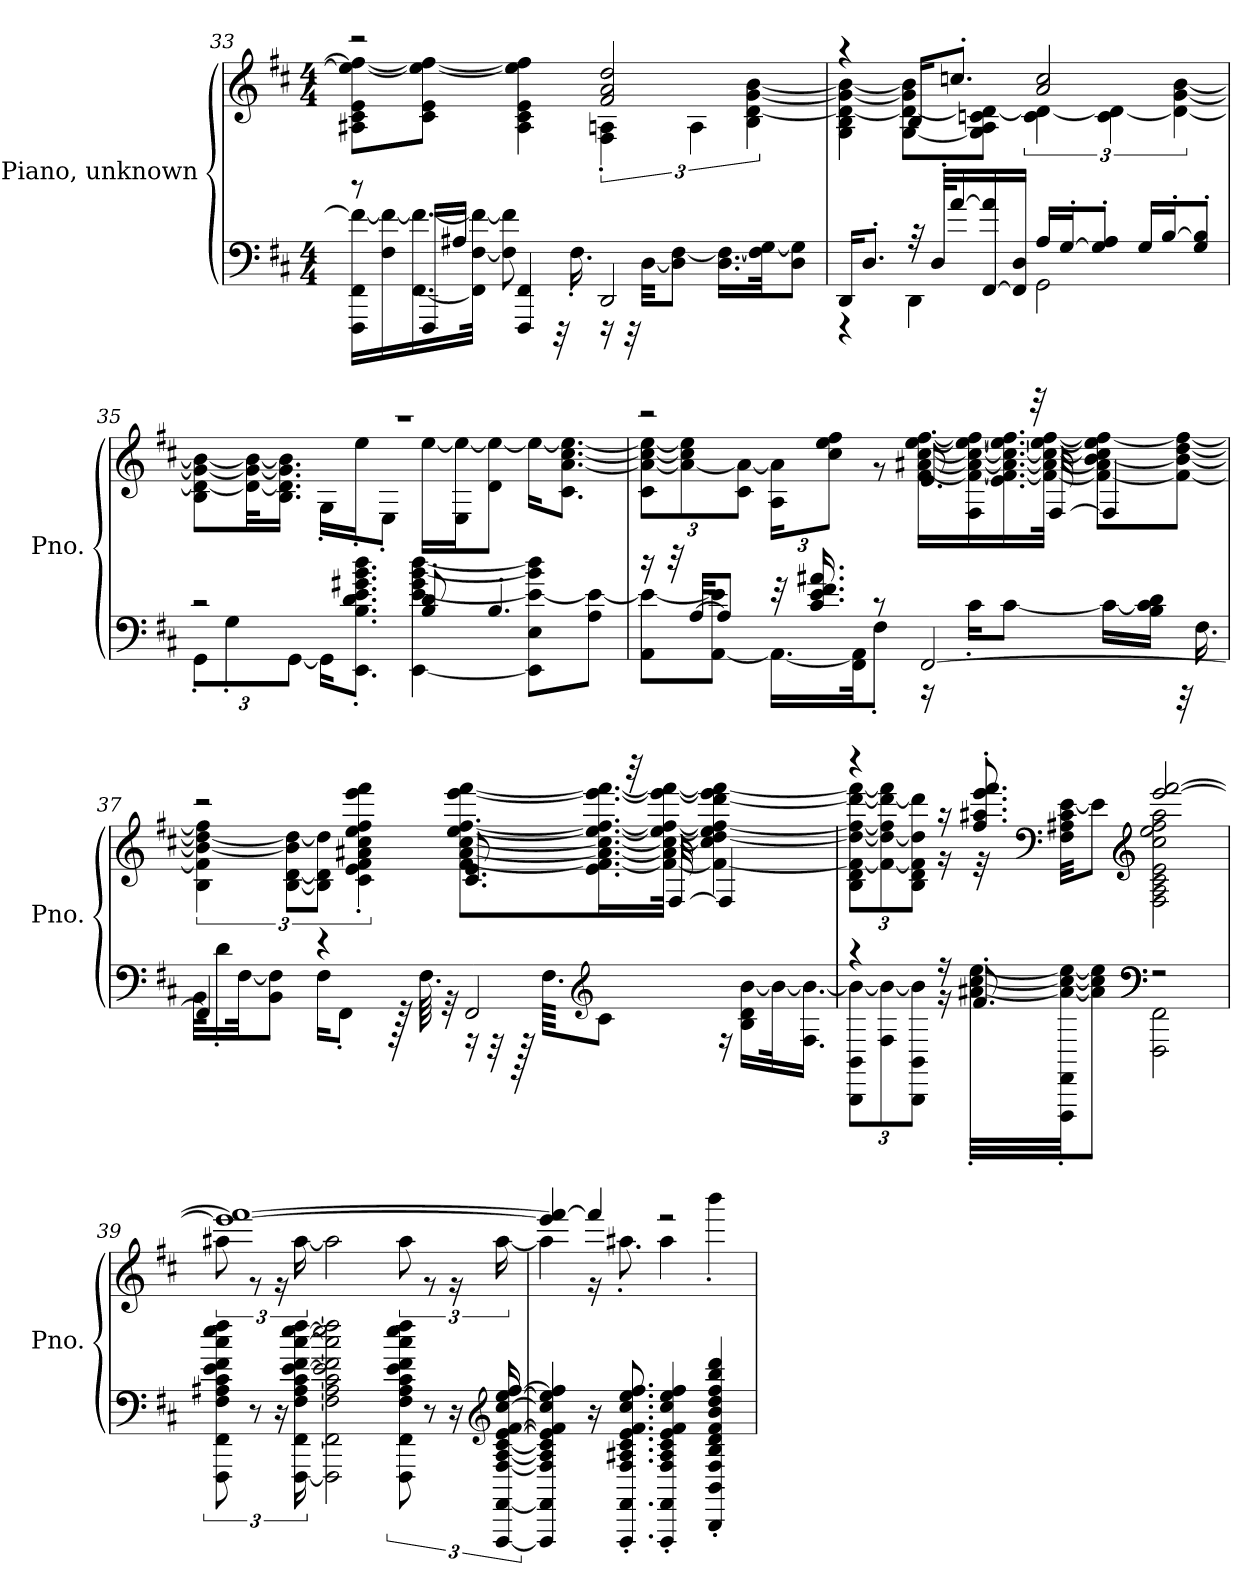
**kern	**kern
*part1	*part1
*staff2	*staff1
*I"Piano, unknown	*
*I'Pno.	*
!!LO:LB:g=z
*clefF4	*clefG2
*k[f#c#]	*k[f#c#]
*M4/4	*M4/4
=33	=33
*^	*^
8r	16FFF#\ 16FF#\ 16f#\_LL	2r	8A#X\ 8c#\ 8e\ 8ee\_ 8ff#\_L
.	16F#\ 16f#\_	.	.
16FFF#/LL	[16.FF#\ 16.f#\_	.	8c#\ 8e\ 8ee\_ 8ff#\_J
16A#X/JJ	.	.	.
.	32FF#\] [32F#\ 32f#\_JJk	.	.
4FFF#/ 4FF#/	8F#\] 8f#\]	.	4A#\ 4c#\ 4e\ 4ee\] 4ff#\]
.	32r	.	.
.	16.F#'\	.	.
2DD/	16r	2f#/ 2a/ 2dd/	6F#\' 6An\'
.	32r	.	.
.	[32D\KKL	.	.
.	8D\] [8F#\J	.	.
.	.	.	6A\
.	16.D\ 16.F#\_LL	.	.
.	.	.	6B\ [6d\ [6g\ [6b\
.	32F#\] [32G\JK	.	.
.	8D\ 8G\]J	.	.
=34	=34	=34	=34
16DD/KL	4r	4r	4G\ 4B\ 4d\_ 4g\_ 4b\_
8.D'/J	.	.	.
32r	4DD\	16B/KL	[8G\ 8d\_ 8g\] 8b\]L
32D'/KLL	.	.	.
[16a/	.	8.ccn'/J	.
[16FF#/ 16a/]	.	.	8G\] 8A\ 8cn\ 8d\_J
16FF#/] 16D/JJ	.	.	.
16A/LL	2GG\	2a/ 2cc/	6c\ 6d\_
[16G'/J	.	.	.
8G/]' 8A/'J	.	.	.
.	.	.	6c\ 6d\_
16G/LL	.	.	.
[16B'/J	.	.	.
.	.	.	6d\_ [6g\ [6b\
8G/' 8B/]'J	.	.	.
!!LO:LB:g=z	!!
=35	=35	=35	=35
*	*Xbrackettup	*	*
2r	12GG'\L	1r	8B\ 8d\_ 8g\_ 8b\_L
.	12G'\	.	.
.	.	.	32d\_ 32g\_ 32b\_KL
.	.	.	16.B\ 16.d\] 16.g\] 16.b\]JJ
.	[12GG\J	.	.
.	16GG\KL]	.	16G'\LL
.	8.EE\' 8.B\' 8.d\' 8.e\' 8.g#X\' 8.b\' 8.dd\'J	.	16ee'\J
.	.	.	8E'\J
8B/' 8d/'	[4EE\ [4e\ 4g#\ [4b\ [4dd\	.	[16ee\LL
.	.	.	16E\ 16ee\_J
4.B'/	.	.	8d\ 8ee\_J
.	8EE\] 8E\ 8e\_ 8b\] 8dd\]L	.	16ee\KL_
.	.	.	8.c#\ [8.a\ [8.cc#\ 8.ee\_J
.	8A\ 8e\_J	.	.
!!LO:LB:g=z	!!
=36	=36	=36	=36
*	*	*	*Xbrackettup
16r	8AA\ 8e\_L	2r	12c#\ 12a\_ 12cc#\_ 12ee\_L
32r	.	.	.
.	.	.	12a\_ 12cc#\] 12ee\]
[32A/KKL	.	.	.
8A/J]	[8AA\ 8e\]J	.	.
.	.	.	12c#\ 12a\_J
32r	16.AA\LL_	.	24A\ 24a\]KL
16.c#/ 16.e/ 16.f#/ 16.a#X/	.	.	.
.	.	.	12cc#\ 12ee\ 12ff#\J
.	32FF#\ 32AA\]JK	.	.
8r	8F#'\J	.	8r
[2FF#/	16r	8.e'/	[16f#\ [16a#X\ [16cc#\ [16ee\ [16ff#\LL
.	16c#'\KL	.	16F#\ 16f#\_ 16a#\_ 16cc#\_ 16ee\_ 16ff#\_
.	[8c#\J	.	16.e\ 16.f#\_ 16.a#\_ 16.cc#\_ 16.ee\_ 16.ff#\_
.	.	32r	.
.	.	[32F#/	32f#\_ 32a#\_ 32cc#\_ 32ee\_ 32ff#\_JJk
.	16c#\LL_	4F#/]	8f#\_ 8a#\] [8b\ 8cc#\] 8ee\] 8ff#\_L
.	16B\ 16c#\] 16d\JJ	.	.
.	32r	.	8f#\_ 8b\_ [8dd\ 8ff#\_J
.	16.F#\	.	.
!!LO:PB:g=z	!!
=37	=37	=37	=37
*	*	*	*brackettup
4FF#/]	32BB\KLL	2r	6B\ 6f#\] 6b\_ 6dd\_ 6ff#\]
.	16d'\	.	.
.	[32F#\JK	.	.
.	8BB\ 8F#\]J	.	.
.	.	.	[12B\ [12d\ 12b\] 12dd\_L
4r	16F#\KL	.	12B\] 12d\] 12dd\]J
.	8FF#'\J	.	.
.	.	.	6c#\' 6e\' 6f#\' 6a#X\' 6cc#\' 6ee\' 6ff#\' 6eee\' 6fff#\'
.	128r	.	.
.	64.F#\	.	.
.	32r	.	.
2FF#/	16r	8.c#/' 8.e/'	[8f#\ [8a#\ [8cc#\ [8ee\ [8ff#\ [8eee\ [8fff#\L
.	32r	.	.
.	128r	.	.
.	64.F#\KKKL	.	.
*clefG2	*	*	*
.	8c#\J	.	16.e\ 16.f#\_ 16.a#\_ 16.cc#\_ 16.ee\_ 16.ff#\_ 16.eee\_ 16.fff#\_L
.	.	32r	.
.	.	[32F#/	32f#\_ 32a#\] 32cc#\_ 32ee\_ 32ff#\_ 32eee\_ 32fff#\_JJk
.	16r	4F#/]	4f#\_ 4cc#\] [4dd\ 4ee\] 4ff#\_ [4ddd\ 4eee\] 4fff#\_
.	16B\ 16d\ [16b\LL	.	.
.	32b\K_	.	.
.	16.F#\ 16.b\_JJ	.	.
!!LO:LB:g=z	!!
=38	=38	=38	=38
*	*	*	*Xbrackettup
4r	12BBB\ 12BB\ 12b\_L	4r	12B\ 12d\ 12f#\_ 12dd\_ 12ff#\_ 12ddd\_ 12fff#\_L
.	12F#\ 12b\_	.	12f#\_ 12dd\_ 12ff#\] 12ddd\_ 12fff#\]
.	12BBB\ 12BB\ 12b\]J	.	12B\ 12d\ 12f#\] 12dd\] 12ddd\]J
16r	16r	16r	16r
8.f#'/	[32a#X\' [32cc#\' [32ee\'LLL	8.ff#/' 8.aa#X/' 8.eee/' 8.fff#/'	32r
*	*	*clefF4	*
.	32FFF#\' 32FF#\' 32a#\_' 32cc#\_' 32ee\_'JJ	.	32F#\ 32A#X\ 32c#\ [32e\KKL
.	8a#\] 8cc#\] 8ee\]J	.	8e\J]
*clefF4	*	*clefG2	*
2r	2FFF#\ 2FF#\	[2eee/ [2fff#/	2F#\ 2A#\ 2c#\ 2e\ 2cc#\ 2ee\ 2ff#\ 2aa#\
*v	*v	*	*
=39	=39	=39
*brackettup	*	*brackettup
12FFF#\ 12FF#\ 12F#\ 12A#X\ 12c#\ 12e\ 12f#\ 12cc#\ 12ee\ 12ff#\	1eee_ 1fff#_	12aa#X\
12r	.	12r
24r	.	24r
[24FFF#\ [24FF#\ [24F#\ [24A#\ [24c#\ [24e\ [24f#\ [24cc#\ [24ee\ [24ff#\	.	[24aa#\
2FFF#\] 2FF#\] 2F#\] 2A#\] 2c#\] 2e\] 2f#\] 2cc#\] 2ee\] 2ff#\]	.	2aa#\]
12FFF#\ 12FF#\ 12F#\ 12A#\ 12c#\ 12e\ 12f#\ 12cc#\ 12ee\ 12ff#\	.	12aa#\
12r	.	12r
24r	.	24r
*clefG2	*	*
[24FFF#/ [24FF#/ [24F#/ [24A#/ [24c#/ [24e/ [24f#/ [24cc#/ [24ee/ [24ff#/	.	[24aa#\
!!LO:LB:g=z	!!
=40	=40	=40
4FFF#/] 4FF#/] 4F#/] 4A#/] 4c#/] 4e/] 4f#/] 4cc#/] 4ee/] 4ff#/]	4eee/] 4fff#/_	4aa#\]
16r	4fff#/]	16r
8.FFF#/' 8.FF#/' 8.F#/' 8.A#X/' 8.c#/' 8.e/' 8.f#/' 8.cc#/' 8.ee/' 8.ff#/'	.	8.aa#X'\
4FFF#/' 4FF#/' 4F#/' 4A#/' 4c#/' 4e/' 4f#/' 4cc#/' 4ee/' 4ff#/'	2r	4aa#\
4BBB/' 4BB/' 4F#/' 4B/' 4d/' 4f#/' 4b/' 4dd/' 4ff#/' 4bb/' 4ddd/'	.	4bbb'\
*	*v	*v
=	=
*-	*-
